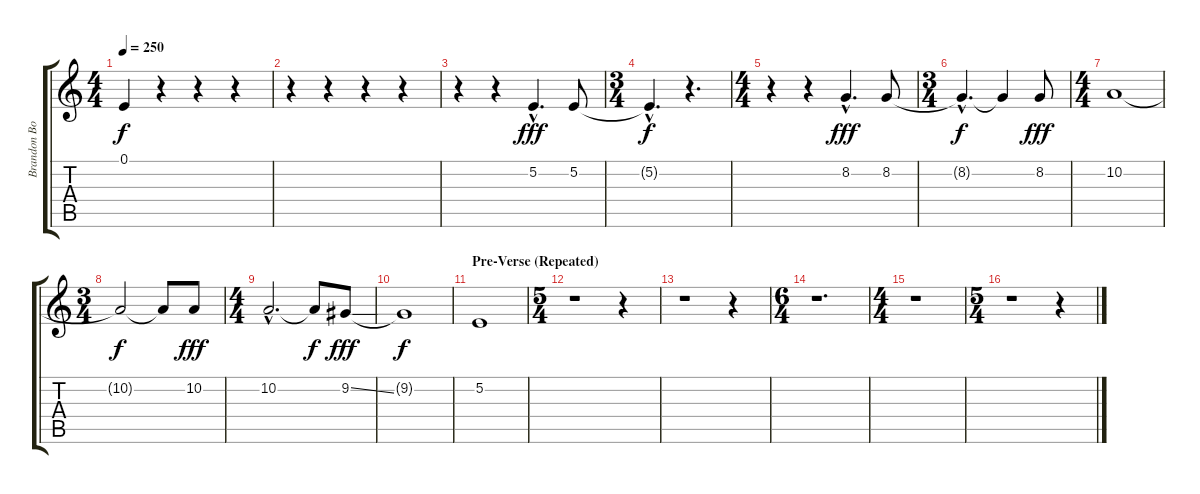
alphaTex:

\track ("Brandon Boyd" "Brandon Bo") {instrument altosax}
\staff {score tabs}
\tuning (E4 B3 G3 D3 A2 E2) {hide}
\ts (4 4)
\tempo 250
\clef g2
\ks c
0.1{t}.4{dy f} r.4 r.4 r.4 |
r.4 r.4 r.4 r.4 |
r.4 r.4 5.2{hac}.4{d dy fff} 5.2.8 |
\ts (3 4)
5.2{hac t}.4{d dy f} r.4{d} |
\ts (4 4)
r.4 r.4 8.2{hac}.4{d dy fff} 8.2.8 |
\ts (3 4)
8.2{hac t}.4{d dy f} 8.2{t}.4 8.2.8{dy fff} |
\ts (4 4)
10.2.1 |
\ts (3 4)
10.2{t}.2{dy f} 10.2{t}.8 10.2.8{dy fff} |
\ts (4 4)
10.2{hac}.2{d} 10.2{t}.8{dy f} 9.2{ss}.8{dy fff} |
9.2{t}.1{dy f} |
\section ("" "Pre-Verse (Repeated)")
5.2.1 |
\ts (5 4)
r.1 r.4 |
r.1 r.4 |
\ts (6 4)
r.1{d} |
\ts (4 4)
r.1 |
\ts (5 4)
r.1 r.4
